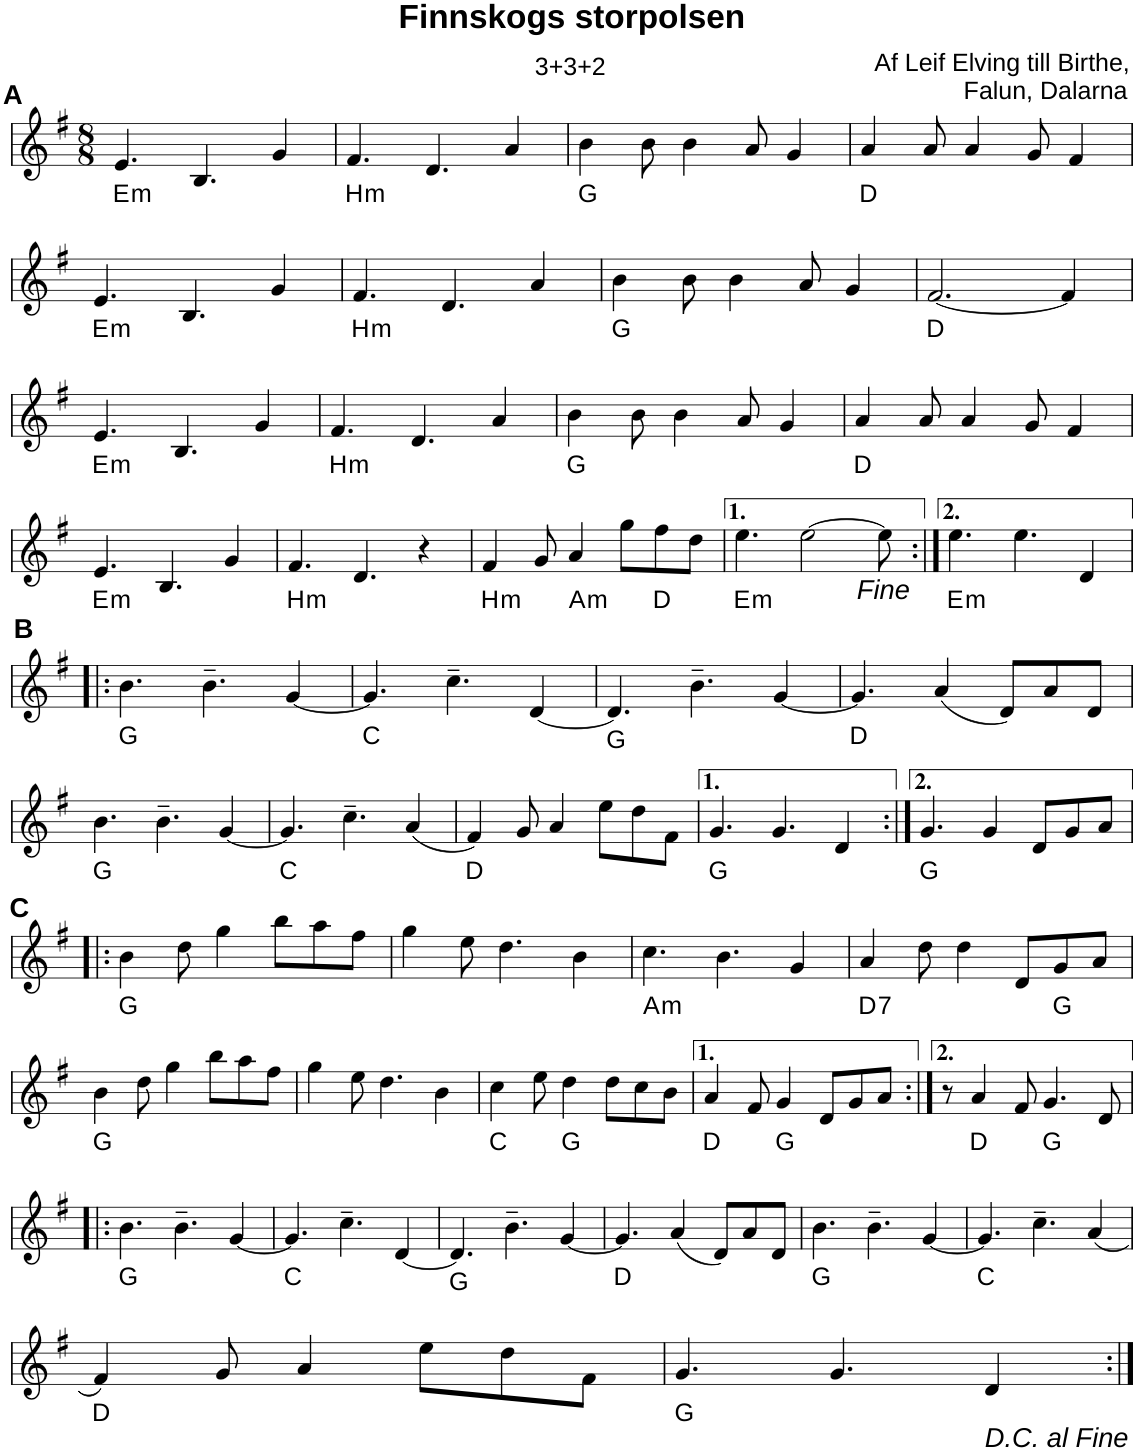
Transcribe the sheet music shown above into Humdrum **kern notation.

**kern	**harte
*part1	*part1
*staff1	*
*I"Piano	*
*I'Pno.	*
*clefG2	*
*k[f#]	*
*M8/8	*
=1	=1
!LO:TX:a:B:t=A	!LO:H:kt=m
4.e/	E:min
4.B/	.
4g/	.
=2	=2
!	!LO:H:kt=m
4.f#/	B:min
4.d/	.
4a/	.
=3	=3
4b\	G:maj
8b\	.
4b\	.
8a/	.
4g/	.
=4	=4
4a/	D:maj
8a/	.
4a/	.
8g/	.
4f#/	.
!!LO:LB:g=z
=5	=5
!	!LO:H:kt=m
4.e/	E:min
4.B/	.
4g/	.
=6	=6
!	!LO:H:kt=m
4.f#/	B:min
4.d/	.
4a/	.
=7	=7
4b\	G:maj
8b\	.
4b\	.
8a/	.
4g/	.
=8	=8
[2.f#/	D:maj
4f#/]	.
!!LO:LB:g=z
=9	=9
!	!LO:H:kt=m
4.e/	E:min
4.B/	.
4g/	.
=10	=10
!	!LO:H:kt=m
4.f#/	B:min
4.d/	.
4a/	.
=11	=11
4b\	G:maj
8b\	.
4b\	.
8a/	.
4g/	.
=12	=12
4a/	D:maj
8a/	.
4a/	.
8g/	.
4f#/	.
!!LO:LB:g=z
=13	=13
!	!LO:H:kt=m
4.e/	E:min
4.B/	.
4g/	.
=14	=14
!	!LO:H:kt=m
4.f#/	B:min
4.d/	.
4r	.
=15	=15
!	!LO:H:kt=m
4f#/	B:min
8g/	.
!	!LO:H:kt=m
4a/	A:min
8gg\L	.
8ff#\	D:maj
8dd\J	.
=16	=16
!	!LO:H:kt=m
4.ee\	E:min
[2ee\	.
8ee\]	.
=17:|!	=17:|!
!	!LO:H:kt=m
4.ee\	E:min
4.ee\	.
4d/	.
!!LO:LB:g=z
=18!|:	=18!|:
!LO:TX:a:B:t=B	!
4.b\	G:maj
4.b~\	.
[4g/	.
=19	=19
4.g/]	C:maj
4.cc~\	.
[4d/	.
=20	=20
4.d/]	G:maj
4.b~\	.
[4g/	.
=21	=21
4.g/]	D:maj
(4a/	.
8d/L)	.
8a/	.
8d/J	.
!!LO:LB:g=z
=22	=22
4.b\	G:maj
4.b~\	.
[4g/	.
=23	=23
4.g/]	C:maj
4.cc~\	.
(4a/	.
=24	=24
4f#/)	D:maj
8g/	.
4a/	.
8ee\L	.
8dd\	.
8f#\J	.
=25	=25
4.g/	G:maj
4.g/	.
4d/	.
=26:|!	=26:|!
4.g/	G:maj
4g/	.
8d/L	.
8g/	.
8a/J	.
!!LO:LB:g=z
=27!|:	=27!|:
!LO:TX:a:B:t=C	!
4b\	G:maj
8dd\	.
4gg\	.
8bb\L	.
8aa\	.
8ff#\J	.
=28	=28
4gg\	.
8ee\	.
4.dd\	.
4b\	.
=29	=29
!	!LO:H:kt=m
4.cc\	A:min
4.b\	.
4g/	.
=30	=30
!	!LO:H:kt=7
4a/	D:7
8dd\	.
4dd\	.
8d/L	.
8g/	G:maj
8a/J	.
!!LO:LB:g=z
=31	=31
4b\	G:maj
8dd\	.
4gg\	.
8bb\L	.
8aa\	.
8ff#\J	.
=32	=32
4gg\	.
8ee\	.
4.dd\	.
4b\	.
=33	=33
4cc\	C:maj
8ee\	.
4dd\	G:maj
8dd\L	.
8cc\	.
8b\J	.
=34	=34
4a/	D:maj
8f#/	.
4g/	G:maj
8d/L	.
8g/	.
8a/J	.
=35:|!	=35:|!
8r	.
4a/	D:maj
8f#/	.
4.g/	G:maj
8d/	.
!!LO:LB:g=z
=36!|:	=36!|:
4.b\	G:maj
4.b~\	.
[4g/	.
=37	=37
4.g/]	C:maj
4.cc~\	.
[4d/	.
=38	=38
4.d/]	G:maj
4.b~\	.
[4g/	.
=39	=39
4.g/]	D:maj
(4a/	.
8d/L)	.
8a/	.
8d/J	.
=40	=40
4.b\	G:maj
4.b~\	.
[4g/	.
=41	=41
4.g/]	C:maj
4.cc~\	.
(4a/	.
!!LO:LB:g=z
=42	=42
4f#/)	D:maj
8g/	.
4a/	.
8ee\L	.
8dd\	.
8f#\J	.
=43	=43
4.g/	G:maj
4.g/	.
4d/	.
=:|!	=:|!
*-	*-
